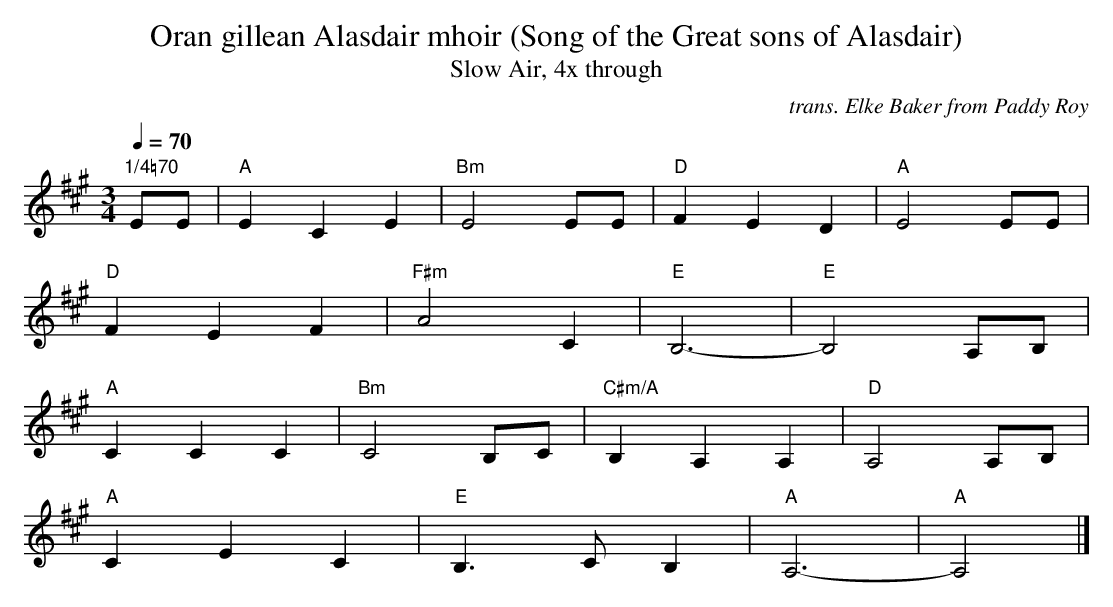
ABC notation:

X:1
T:Oran gillean Alasdair mhoir (Song of the Great sons of Alasdair)
T:Slow Air, 4x through
C:trans. Elke Baker from Paddy Roy
M:3/4
L:1/4
Q:1/4=70
K:A
"1/4=70"E/E/|"A"ECE|"Bm"E2E/E/|"D"FED|"A"E2E/E/|
"D"FEF|"F#m"A2C|"E"B,3-|"E"B,2A,/B,/|
"A"CCC|"Bm"C2B,/C/|"C#m/A"B,A,A,|"D"A,2A,/B,/|
"A"CEC|"E"B,>CB,|"A"A,3-|"A"A,2|]
